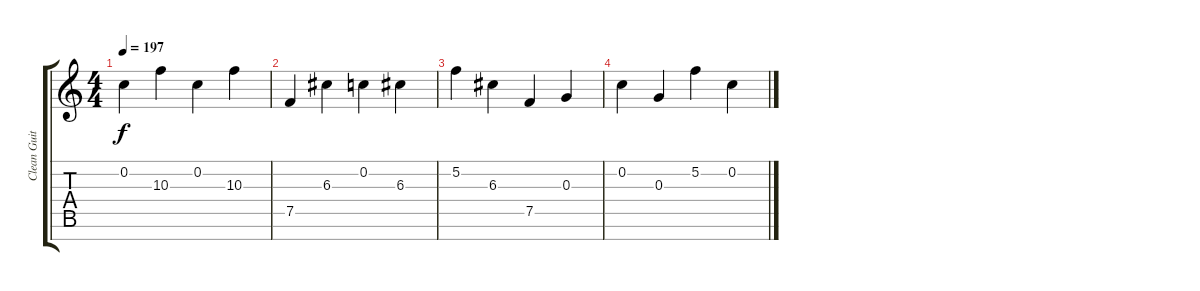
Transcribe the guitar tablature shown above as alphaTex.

\track ("Clean Guitar 2" "Clean Guit") {instrument electricguitarclean}
\staff {score tabs}
\tuning (F4 C4 G3 D3 Bb2 F2 C2) {hide}
\ts (4 4)
\tempo 197
\clef g2
\ks c
0.2.4{dy f} 10.3.4 0.2.4 10.3.4 |
7.5.4 6.3.4 0.2.4 6.3.4 |
5.2.4 6.3.4 7.5.4 0.3.4 |
0.2.4 0.3.4 5.2.4 0.2.4
